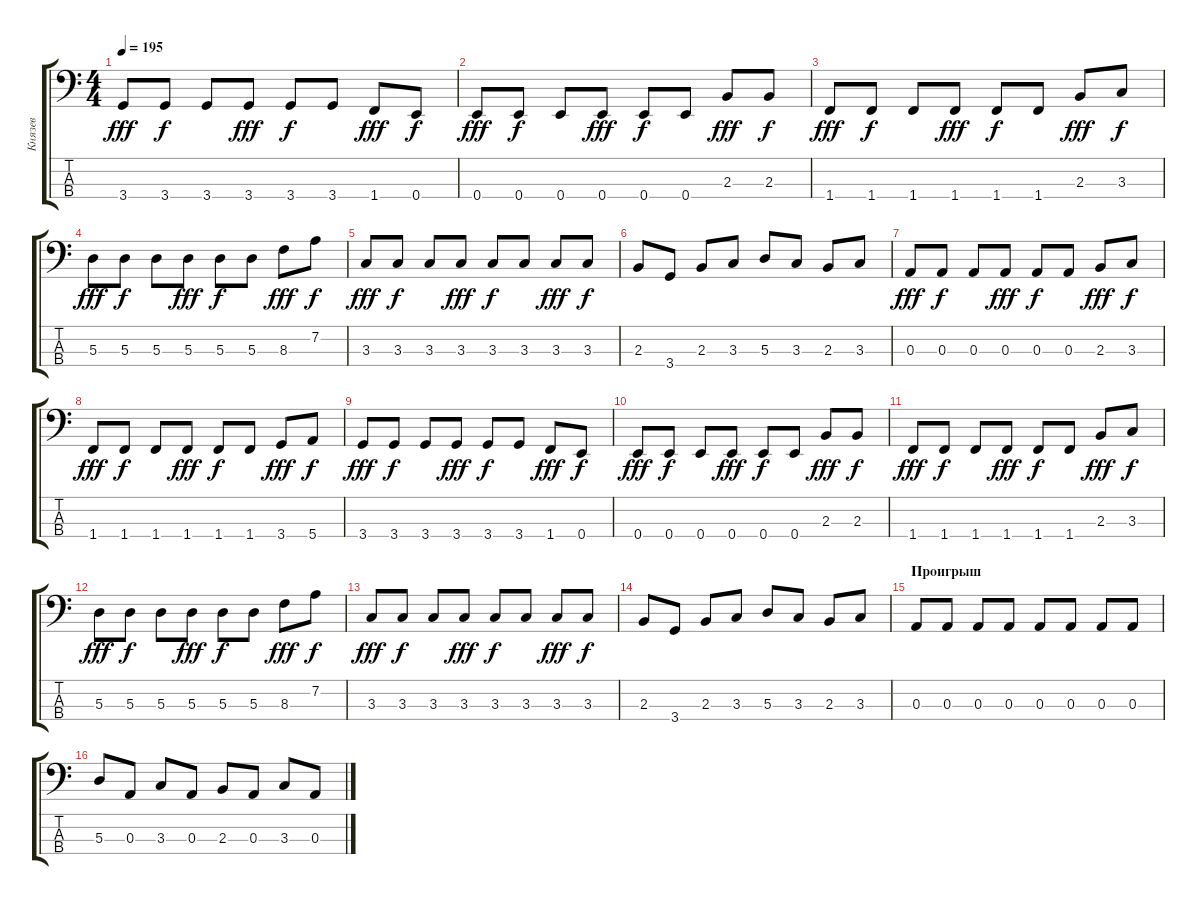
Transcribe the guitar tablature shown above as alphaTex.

\track ("Князев" "Князев") {instrument electricbassfinger}
\staff {score tabs}
\tuning (G2 D2 A1 E1) {hide}
\ts (4 4)
\tempo 195
\clef f4
\ks c
3.4.8{dy fff} 3.4.8{dy f} 3.4.8 3.4.8{dy fff} 3.4.8{dy f} 3.4.8 1.4.8{dy fff} 0.4.8{dy f} |
0.4.8{dy fff} 0.4.8{dy f} 0.4.8 0.4.8{dy fff} 0.4.8{dy f} 0.4.8 2.3.8{dy fff} 2.3.8{dy f} |
1.4.8{dy fff} 1.4.8{dy f} 1.4.8 1.4.8{dy fff} 1.4.8{dy f} 1.4.8 2.3.8{dy fff} 3.3.8{dy f} |
5.3.8{dy fff} 5.3.8{dy f} 5.3.8 5.3.8{dy fff} 5.3.8{dy f} 5.3.8 8.3.8{dy fff} 7.2.8{dy f} |
3.3.8{dy fff} 3.3.8{dy f} 3.3.8 3.3.8{dy fff} 3.3.8{dy f} 3.3.8 3.3.8{dy fff} 3.3.8{dy f} |
2.3.8 3.4.8 2.3.8 3.3.8 5.3.8 3.3.8 2.3.8 3.3.8 |
0.3.8{dy fff} 0.3.8{dy f} 0.3.8 0.3.8{dy fff} 0.3.8{dy f} 0.3.8 2.3.8{dy fff} 3.3.8{dy f} |
1.4.8{dy fff} 1.4.8{dy f} 1.4.8 1.4.8{dy fff} 1.4.8{dy f} 1.4.8 3.4.8{dy fff} 5.4.8{dy f} |
3.4.8{dy fff} 3.4.8{dy f} 3.4.8 3.4.8{dy fff} 3.4.8{dy f} 3.4.8 1.4.8{dy fff} 0.4.8{dy f} |
0.4.8{dy fff} 0.4.8{dy f} 0.4.8 0.4.8{dy fff} 0.4.8{dy f} 0.4.8 2.3.8{dy fff} 2.3.8{dy f} |
1.4.8{dy fff} 1.4.8{dy f} 1.4.8 1.4.8{dy fff} 1.4.8{dy f} 1.4.8 2.3.8{dy fff} 3.3.8{dy f} |
5.3.8{dy fff} 5.3.8{dy f} 5.3.8 5.3.8{dy fff} 5.3.8{dy f} 5.3.8 8.3.8{dy fff} 7.2.8{dy f} |
3.3.8{dy fff} 3.3.8{dy f} 3.3.8 3.3.8{dy fff} 3.3.8{dy f} 3.3.8 3.3.8{dy fff} 3.3.8{dy f} |
2.3.8 3.4.8 2.3.8 3.3.8 5.3.8 3.3.8 2.3.8 3.3.8 |
\section ("" "Проигрыш")
0.3.8 0.3.8 0.3.8 0.3.8 0.3.8 0.3.8 0.3.8 0.3.8 |
5.3.8 0.3.8 3.3.8 0.3.8 2.3.8 0.3.8 3.3.8 0.3.8
